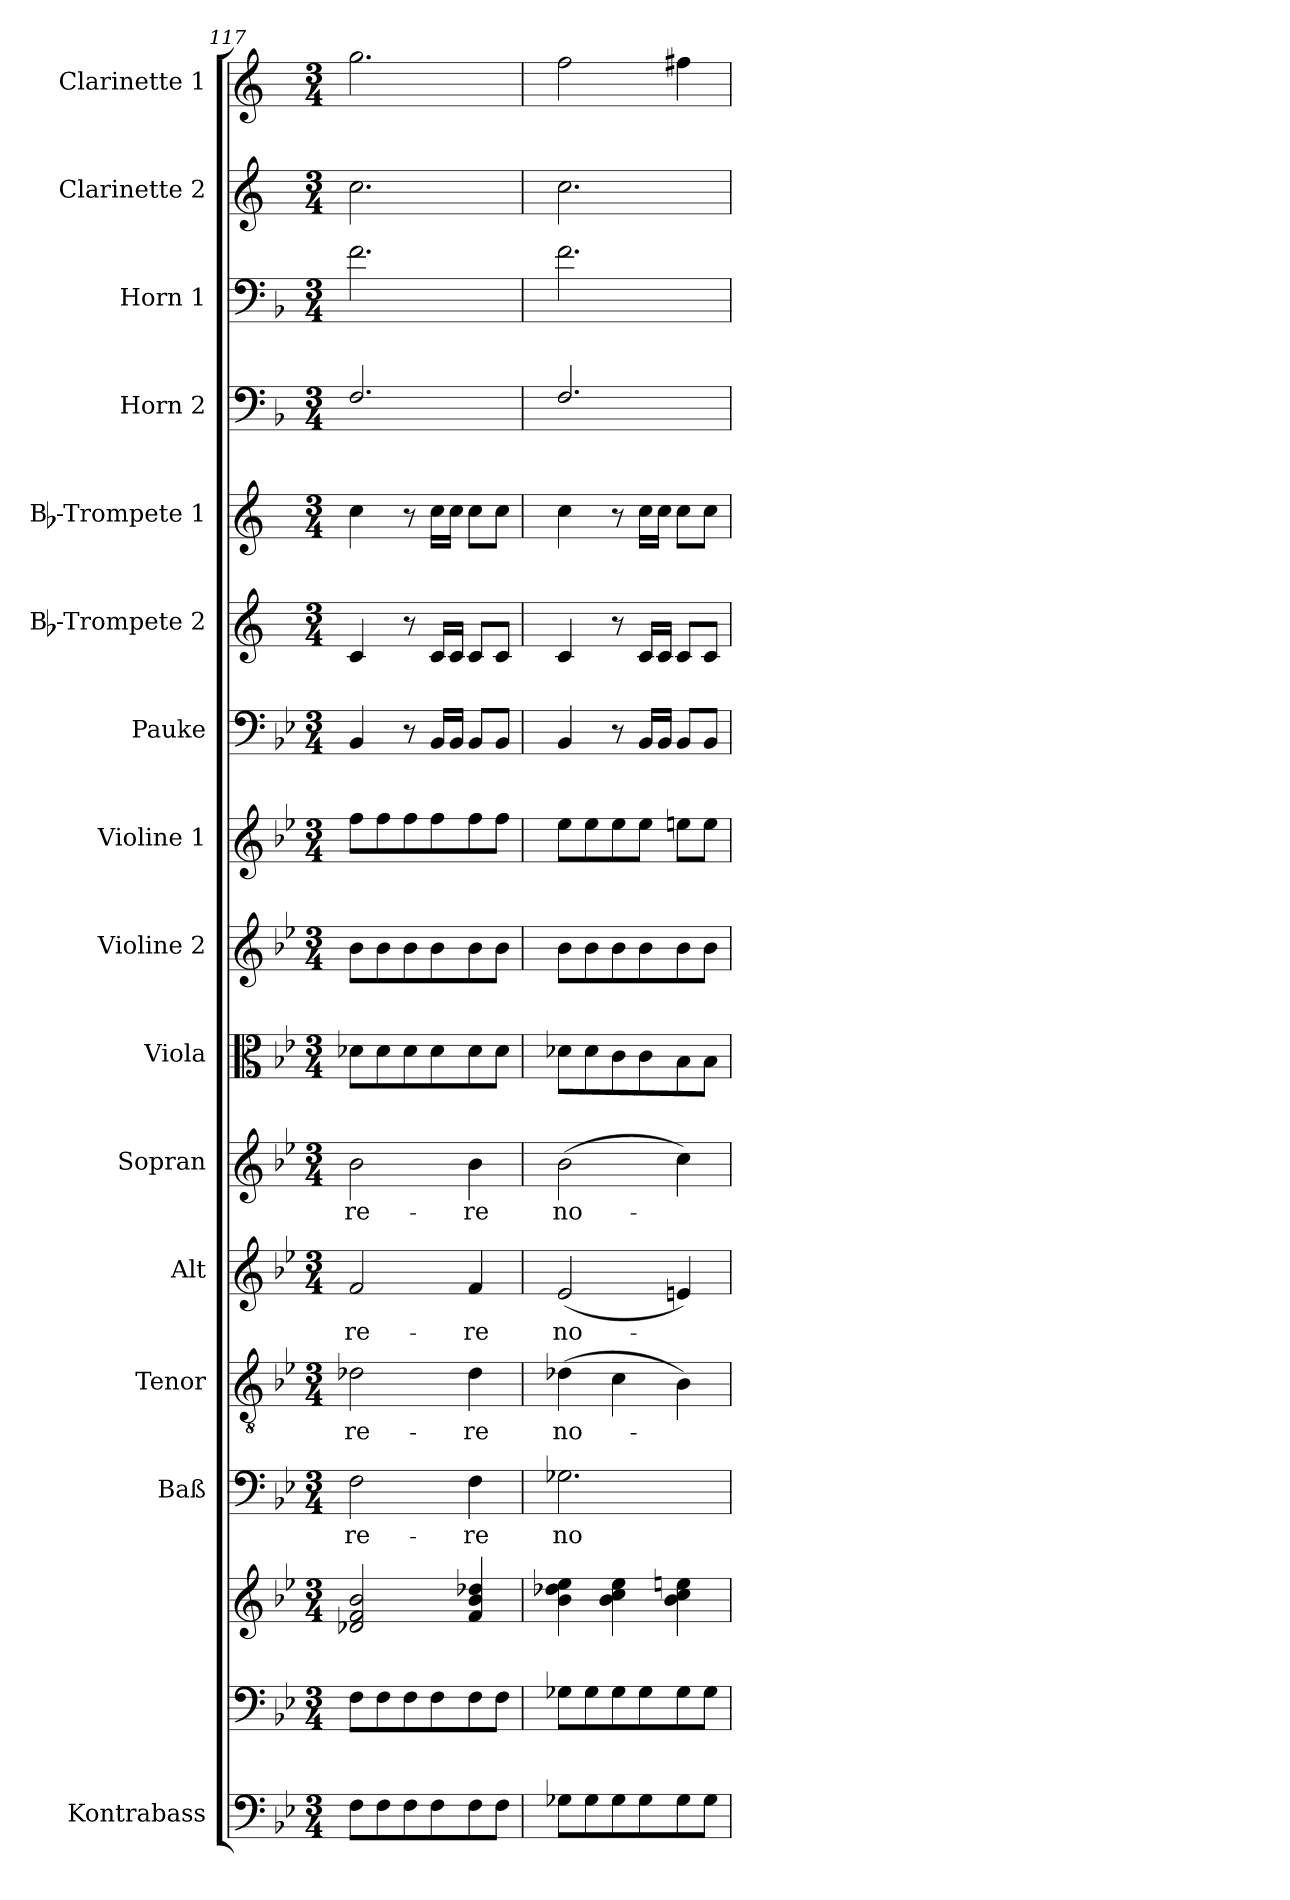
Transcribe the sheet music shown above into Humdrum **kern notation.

**kern	**kern	**kern	**kern	**text	**kern	**text	**kern	**text	**kern	**text	**kern	**kern	**kern	**kern	**kern	**kern	**kern	**kern	**kern	**kern
*part16	*part15	*part15	*part14	*part14	*part13	*part13	*part12	*part12	*part11	*part11	*part10	*part9	*part8	*part7	*part6	*part5	*part4	*part3	*part2	*part1
*staff17	*staff16	*staff15	*staff14	*staff14	*staff13	*staff13	*staff12	*staff12	*staff11	*staff11	*staff10	*staff9	*staff8	*staff7	*staff6	*staff5	*staff4	*staff3	*staff2	*staff1
*I"Kontrabass	*	*	*I"Baß	*	*I"Tenor	*	*I"Alt	*	*I"Sopran	*	*I"Viola	*I"Violine 2	*I"Violine 1	*I"Pauke	*I"Bb-Trompete 2	*I"Bb-Trompete 1	*I"Horn 2	*I"Horn 1	*I"Clarinette 2	*I"Clarinette 1
*I'Kb.	*	*	*I'Baß	*	*I'Ten	*	*I'Alt	*	*I'Sop	*	*I'Vla.	*I'Vln. 2	*I'Vln. 1	*I'Pk.	*I'Bb Trp. 2	*I'Bb Trp. 1	*I'Hrn. 2	*I'Hrn. 1	*I'Cl. 2	*I'Cl. 1
!!LO:PB:g=z
*clefF4	*clefF4	*clefG2	*clefF4	*	*clefGv2	*	*clefG2	*	*clefG2	*	*clefC3	*clefG2	*clefG2	*clefF4	*clefG2	*clefG2	*clefF4	*clefF4	*clefG2	*clefG2
*ITrd7c12	*	*	*	*	*	*	*	*	*	*	*	*	*	*	*ITrd1c2	*ITrd1c2	*ITrd4c7	*ITrd4c7	*ITrd1c2	*ITrd1c2
*k[b-e-]	*k[b-e-]	*k[b-e-]	*k[b-e-]	*	*k[b-e-]	*	*k[b-e-]	*	*k[b-e-]	*	*k[b-e-]	*k[b-e-]	*k[b-e-]	*k[b-e-]	*k[b-e-]	*k[b-e-]	*k[b-e-]	*k[b-e-]	*k[b-e-]	*k[b-e-]
*B-:	*B-:	*B-:	*B-:	*	*B-:	*	*B-:	*	*B-:	*	*B-:	*B-:	*B-:	*B-:	*B-:	*B-:	*B-:	*B-:	*B-:	*B-:
*M3/4	*M3/4	*M3/4	*M3/4	*	*M3/4	*	*M3/4	*	*M3/4	*	*M3/4	*M3/4	*M3/4	*M3/4	*M3/4	*M3/4	*M3/4	*M3/4	*M3/4	*M3/4
=117	=117	=117	=117	=117	=117	=117	=117	=117	=117	=117	=117	=117	=117	=117	=117	=117	=117	=117	=117	=117
!	!	!	!	!LO:LY:b	!	!LO:LY:b	!	!LO:LY:b	!	!LO:LY:b	!	!	!	!	!	!	!	!	!	!
8FF\L	8F\L	2d-X/ 2f/ 2b-/	2F\	-re-	2d-X\	-re-	2f/	-re-	2b-\	-re-	8d-X\L	8b-\L	8ff\L	4BB-/	4B-/	4b-\	2.BB-/	2.B-\	2.b-\	2.ff\
8FF\	8F\	.	.	.	.	.	.	.	.	.	8d-\	8b-\	8ff\	.	.	.	.	.	.	.
8FF\	8F\	.	.	.	.	.	.	.	.	.	8d-\	8b-\	8ff\	8r	8r	8r	.	.	.	.
8FF\	8F\	.	.	.	.	.	.	.	.	.	8d-\	8b-\	8ff\	16BB-/LL	16B-/LL	16b-\LL	.	.	.	.
.	.	.	.	.	.	.	.	.	.	.	.	.	.	16BB-/JJ	16B-/JJ	16b-\JJ	.	.	.	.
!	!	!	!	!LO:LY:b	!	!LO:LY:b	!	!LO:LY:b	!	!LO:LY:b	!	!	!	!	!	!	!	!	!	!
8FF\	8F\	4f/ 4b-/ 4dd-X/	4F\	-re	4d-\	-re	4f/	-re	4b-\	-re	8d-\	8b-\	8ff\	8BB-/L	8B-/L	8b-\L	.	.	.	.
8FF\J	8F\J	.	.	.	.	.	.	.	.	.	8d-\J	8b-\J	8ff\J	8BB-/J	8B-/J	8b-\J	.	.	.	.
=118	=118	=118	=118	=118	=118	=118	=118	=118	=118	=118	=118	=118	=118	=118	=118	=118	=118	=118	=118	=118
!	!	!	!	!LO:LY:b	!	!LO:LY:b	!	!LO:LY:b	!	!LO:LY:b	!	!	!	!	!	!	!	!	!	!
8GG-X\L	8G-X\L	4b-\ 4dd-X\ 4ee-\	2.G-X\	no-	(>4d-X\	no-	(<2e-/	no-	(>2b-\	no-	8d-X\L	8b-\L	8ee-\L	4BB-/	4B-/	4b-\	2.BB-/	2.B-\	2.b-\	2ee-\
8GG-\	8G-\	.	.	.	.	.	.	.	.	.	8d-\	8b-\	8ee-\	.	.	.	.	.	.	.
8GG-\	8G-\	4b-\ 4cc\ 4ee-\	.	.	4c\	.	.	.	.	.	8c\	8b-\	8ee-\	8r	8r	8r	.	.	.	.
8GG-\	8G-\	.	.	.	.	.	.	.	.	.	8c\	8b-\	8ee-\J	16BB-/LL	16B-/LL	16b-\LL	.	.	.	.
.	.	.	.	.	.	.	.	.	.	.	.	.	.	16BB-/JJ	16B-/JJ	16b-\JJ	.	.	.	.
8GG-\	8G-\	4b-\ 4cc\ 4een\	.	.	4B-\)	.	4en/)	.	4cc\)	.	8B-\	8b-\	8een\L	8BB-/L	8B-/L	8b-\L	.	.	.	4een\
8GG-\J	8G-\J	.	.	.	.	.	.	.	.	.	8B-\J	8b-\J	8ee\J	8BB-/J	8B-/J	8b-\J	.	.	.	.
=	=	=	=	=	=	=	=	=	=	=	=	=	=	=	=	=	=	=	=	=
*-	*-	*-	*-	*-	*-	*-	*-	*-	*-	*-	*-	*-	*-	*-	*-	*-	*-	*-	*-	*-
